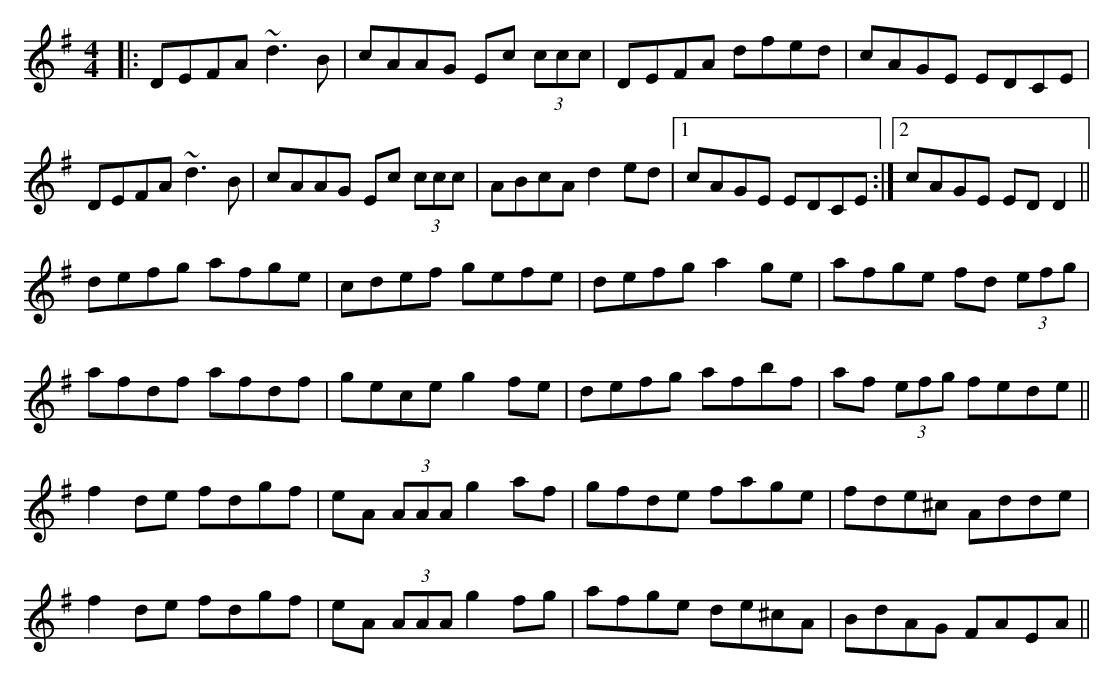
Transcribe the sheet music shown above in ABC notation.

X:1
M:4/4
K:Dmix
|:DEFA ~d3B|cAAG Ec (3ccc|DEFA dfed|cAGE EDCE|
DEFA ~d3B|cAAG Ec (3ccc|ABcA d2 ed|1 cAGE EDCE:|2 cAGE EDD2||
defg afge|cdef gefe|defg a2ge|afge fd (3efg|
afdf afdf|gece g2fe|defg afbf|af (3efg fede||
f2de fdgf|eA (3AAA g2af|gfde fage|fde^c Adde|
f2de fdgf|eA (3AAA g2fg|afge de^cA|BdAG FAEA||
